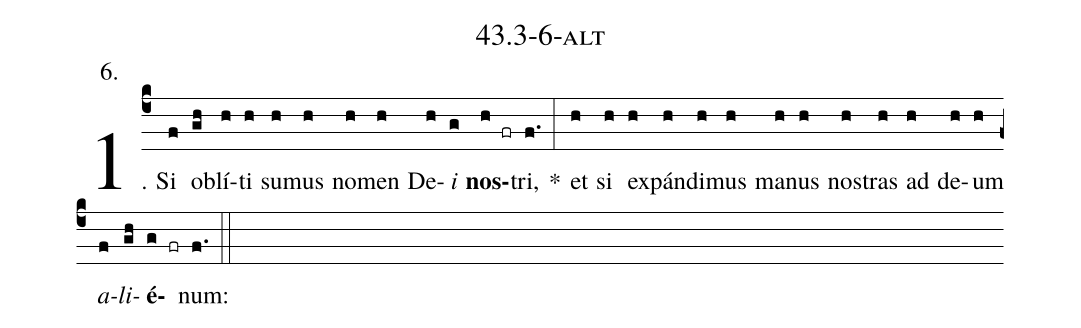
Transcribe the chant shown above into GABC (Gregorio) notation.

name: 43.3-6-alt;
annotation: 6.;
%%
(c4)1. Si(f) ob(gh)lí(h)ti(h) su(h)mus(h) no(h)men(h) De(h)<i>i</i>(g) <b>nos</b>(h fr)tri,(f.) *(:) et(h) si(h) ex(h)pán(h)di(h)mus(h) ma(h)nus(h) nos(h)tras(h) ad(h) de(h)um(h) <i>a</i>(f)<i>li</i>(gh)<b>é</b>(g fr)num:(f.) (::)
